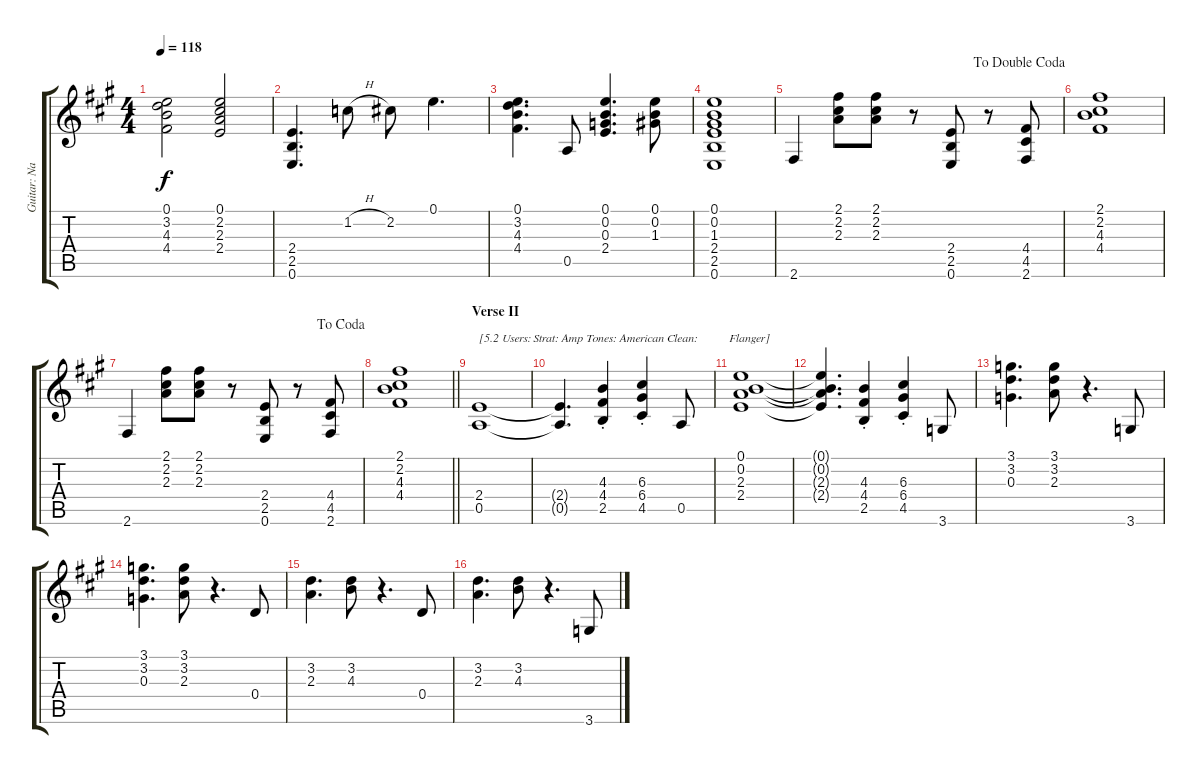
\track ("Guitar: Nancy" "Guitar: Na") {instrument electricguitarjazz}
\staff {score tabs}
\tuning (E4 B3 G3 D3 A2 E2) {hide}
\ts (4 4)
\tempo 118
\clef g2
\ks a
(0.1 3.2 4.3 4.4).2{dy f} (0.1 2.2 2.3 2.4).2 |
(2.4 2.5 0.6).4{d} 1.2{h}.8 2.2.8 0.1.4{d} |
(0.1 3.2 4.3 4.4).4{d} 0.5.8 (0.1 0.2 0.3 2.4).4{d} (0.1 0.2 1.3).8 |
(0.1 0.2 1.3 2.4 2.5 0.6).1 |
\jump dadoublecoda
2.6.4 (2.1 2.2 2.3).8 (2.1 2.2 2.3).8 r.8 (2.4 2.5 0.6).8 r.8 (4.4 4.5 2.6).8 |
(2.1 2.2 4.3 4.4).1 |
\jump dacoda
2.6.4 (2.1 2.2 2.3).8 (2.1 2.2 2.3).8 r.8 (2.4 2.5 0.6).8 r.8 (4.4 4.5 2.6).8 |
\barLineRight lightlight
(2.1 2.2 4.3 4.4).1 |
\section ("" "Verse II")
(2.4 0.5).1{txt "[5.2 Users: Strat: Amp Tones: American Clean:" volume 12 instrument electricguitarclean} |
(2.4{t} 0.5{t}).4{d} (4.3{st} 4.4{st} 2.5{st}).4 (6.3{st} 6.4{st} 4.5{st}).4 0.5.8{txt "                Flanger]"} |
(0.1 0.2 2.3 2.4).1 |
(0.1{t} 0.2{t} 2.3{t} 2.4{t}).4{d} (4.3{st} 4.4{st} 2.5{st}).4 (6.3{st} 6.4{st} 4.5{st}).4 3.6.8 |
(3.1 3.2 0.3).4{d} (3.1 3.2 2.3).8 r.4{d} 3.6.8 |
(3.1 3.2 0.3).4{d} (3.1 3.2 2.3).8 r.4{d} 0.4.8 |
(3.2 2.3).4{d} (3.2 4.3).8 r.4{d} 0.4.8 |
(3.2 2.3).4{d} (3.2 4.3).8 r.4{d} 3.6.8
